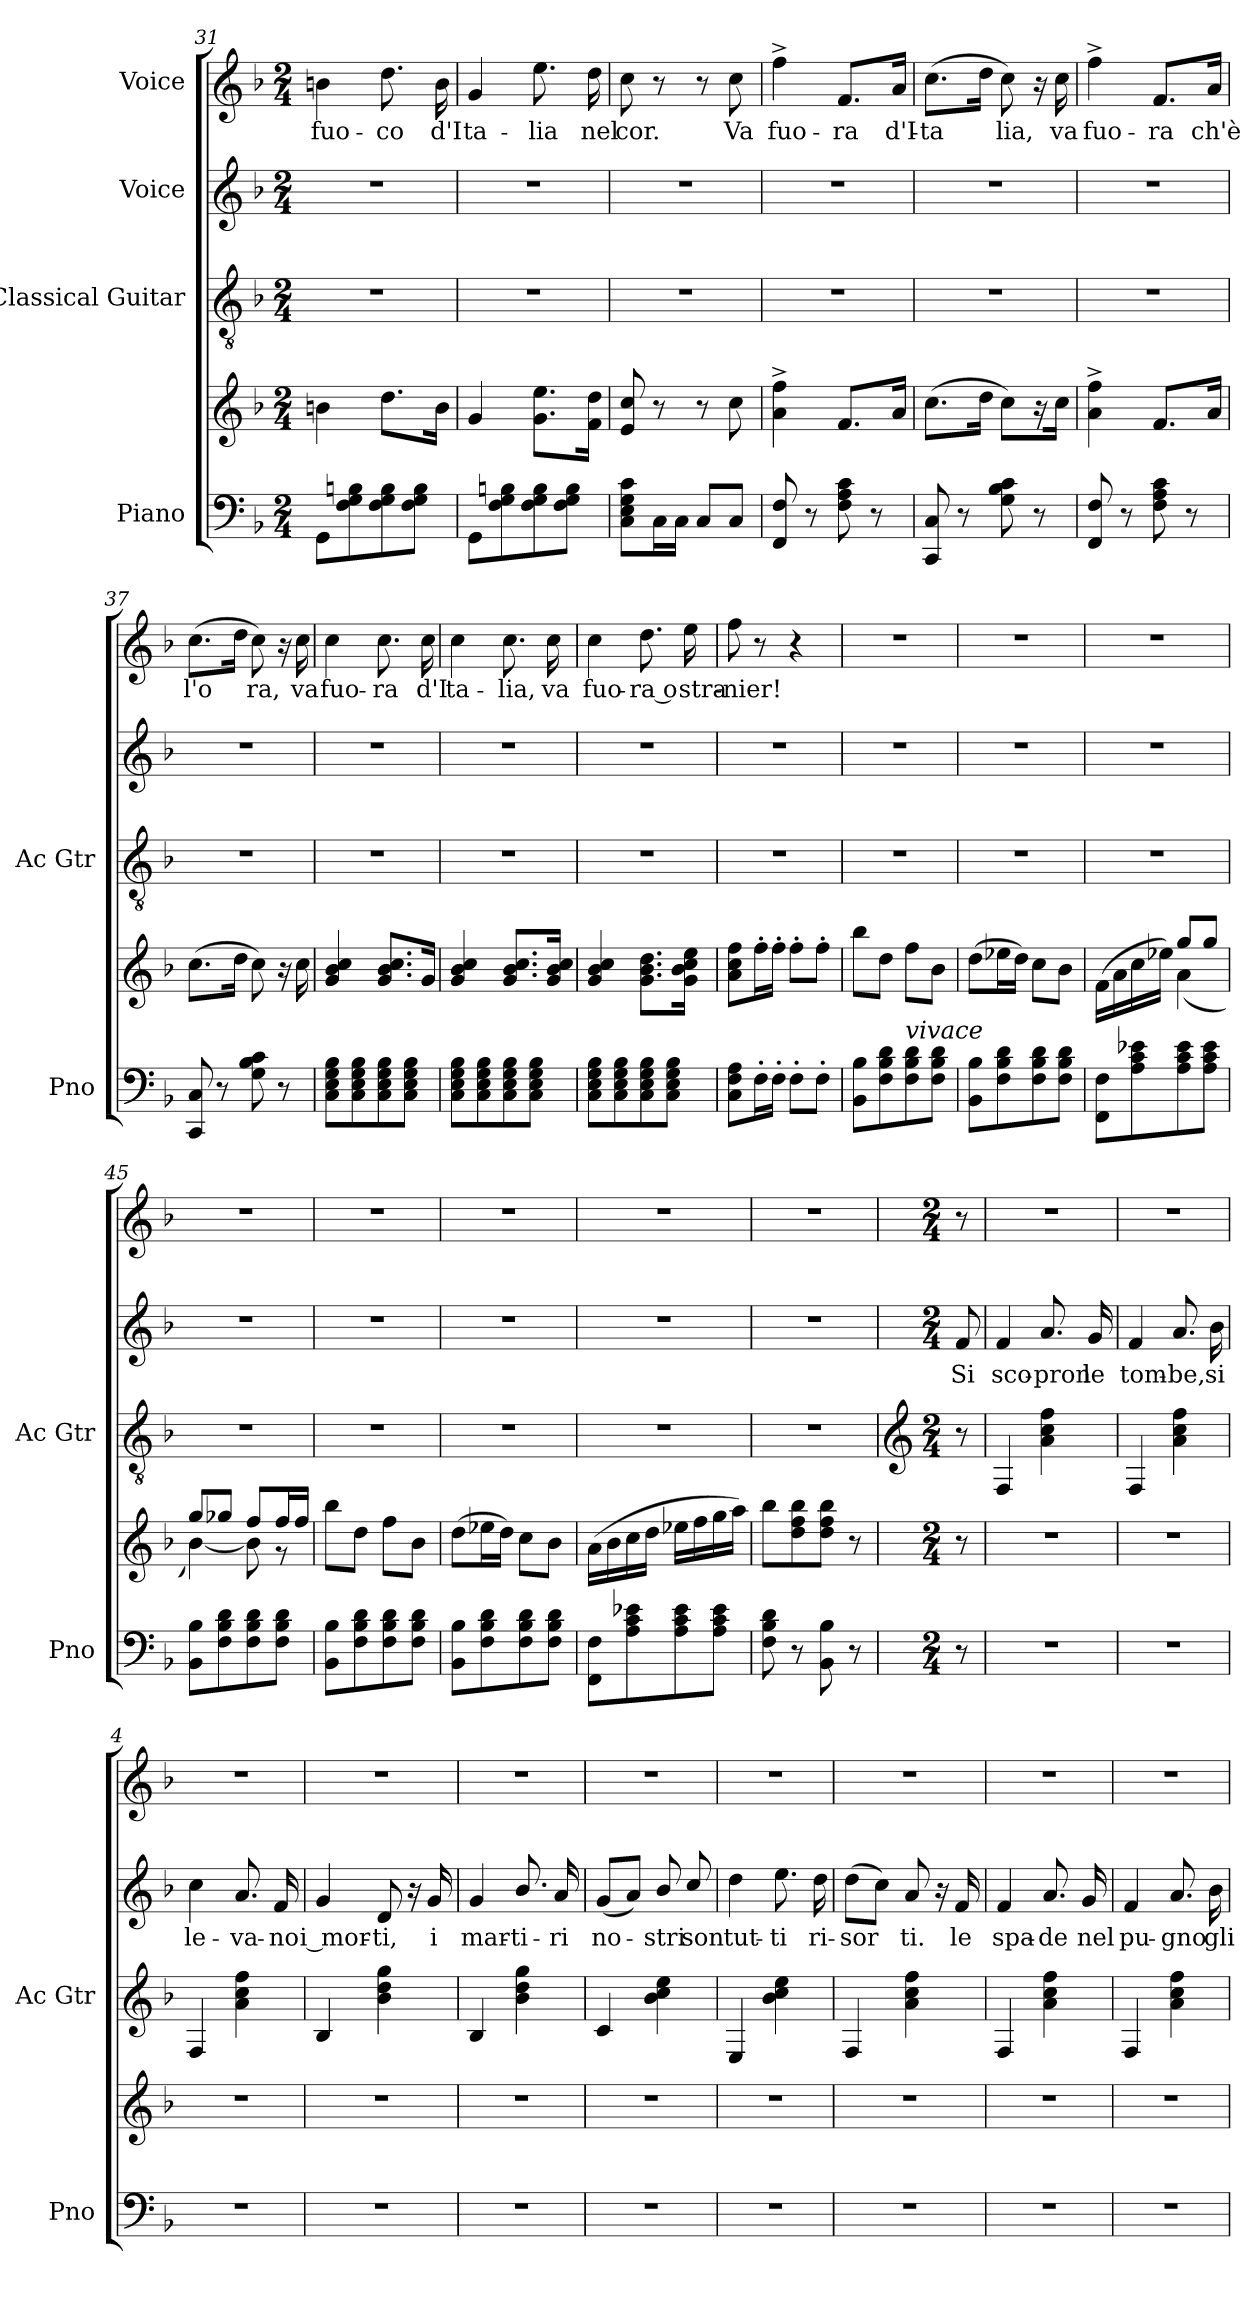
**kern	**kern	**kern	**kern	**text	**kern	**text
*part4	*part4	*part3	*part2	*part2	*part1	*part1
*staff5	*staff4	*staff3	*staff2	*staff2	*staff1	*staff1
*I"Piano	*	*I"Classical Guitar	*I"Voice	*	*I"Voice	*
*I'Pno	*	*I'Ac Gtr	*	*	*	*
!!LO:LB:g=z
*clefF4	*clefG2	*clefGv2	*clefG2	*	*clefG2	*
*k[b-]	*k[b-]	*k[b-]	*k[b-]	*	*k[b-]	*
*M2/4	*M2/4	*M2/4	*M2/4	*	*M2/4	*
=31	=31	=31	=31	=31	=31	=31
!	!	!	!	!	!	!LO:LY:b
8GG\L	4bn\	2r	2r	.	4bn\	fuo-
8F\ 8G\ 8Bn\	.	.	.	.	.	.
!	!	!	!	!	!	!LO:LY:b
8F\ 8G\ 8B\	8.dd\L	.	.	.	8.dd\	co
8F\ 8G\ 8B\J	.	.	.	.	.	.
!	!	!	!	!	!	!LO:LY:b
.	16b\Jk	.	.	.	16b\	d'I
=32	=32	=32	=32	=32	=32	=32
!	!	!	!	!	!	!LO:LY:b
8GG\L	4g/	2r	2r	.	4g/	ta-
8F\ 8G\ 8Bn\	.	.	.	.	.	.
!	!	!	!	!	!	!LO:LY:b
8F\ 8G\ 8B\	8.g\ 8.ee\L	.	.	.	8.ee\	lia
8F\ 8G\ 8B\J	.	.	.	.	.	.
!	!	!	!	!	!	!LO:LY:b
.	16f\ 16dd\Jk	.	.	.	16dd\	nel
=33	=33	=33	=33	=33	=33	=33
!	!	!	!	!	!	!LO:LY:b
8C\ 8E\ 8G\ 8c\L	8e/ 8cc/	2r	2r	.	8cc\	cor.
16C\L	8r	.	.	.	8r	.
16C\JJ	.	.	.	.	.	.
8C/L	8r	.	.	.	8r	.
!	!	!	!	!	!	!LO:LY:b
8C/J	8cc\	.	.	.	8cc\	Va
=34	=34	=34	=34	=34	=34	=34
!	!	!	!	!	!	!LO:LY:b
8FF/ 8F/	4a\^ 4ff\^	2r	2r	.	4ff^\	fuo-
8r	.	.	.	.	.	.
!	!	!	!	!	!	!LO:LY:b
8F\ 8A\ 8c\	8.f/L	.	.	.	8.f/L	ra
8r	.	.	.	.	.	.
!	!	!	!	!	!	!LO:LY:b
.	16a/Jk	.	.	.	16a/Jk	d'I-
=35	=35	=35	=35	=35	=35	=35
!	!	!	!	!	!	!LO:LY:b
8CC/ 8C/	(>8.cc\L	2r	2r	.	(>8.cc\L	ta
8r	.	.	.	.	.	.
.	16dd\Jk	.	.	.	16dd\Jk	.
!	!	!	!	!	!	!LO:LY:b
8G\ 8B-\ 8c\	8cc\L)	.	.	.	8cc\)	lia,
8r	16r	.	.	.	16r	.
!	!	!	!	!	!	!LO:LY:b
.	16cc\Jk	.	.	.	16cc\	va
=36	=36	=36	=36	=36	=36	=36
!	!	!	!	!	!	!LO:LY:b
8FF/ 8F/	4a\^ 4ff\^	2r	2r	.	4ff^\	fuo-
8r	.	.	.	.	.	.
!	!	!	!	!	!	!LO:LY:b
8F\ 8A\ 8c\	8.f/L	.	.	.	8.f/L	ra
8r	.	.	.	.	.	.
!	!	!	!	!	!	!LO:LY:b
.	16a/Jk	.	.	.	16a/Jk	ch'è
!!LO:LB:g=z
=37	=37	=37	=37	=37	=37	=37
!	!	!	!	!	!	!LO:LY:b
8CC/ 8C/	(>8.cc\L	2r	2r	.	(>8.cc\L	l'o
8r	.	.	.	.	.	.
.	16dd\Jk	.	.	.	16dd\Jk	.
!	!	!	!	!	!	!LO:LY:b
8G\ 8B-\ 8c\	8cc\)	.	.	.	8cc\)	ra,
8r	16r	.	.	.	16r	.
!	!	!	!	!	!	!LO:LY:b
.	16cc\	.	.	.	16cc\	va
=38	=38	=38	=38	=38	=38	=38
!	!	!	!	!	!	!LO:LY:b
8C\ 8E\ 8G\ 8B-\L	4g/ 4b-/ 4cc/	2r	2r	.	4cc\	fuo-
8C\ 8E\ 8G\ 8B-\	.	.	.	.	.	.
!	!	!	!	!	!	!LO:LY:b
8C\ 8E\ 8G\ 8B-\	8.g/ 8.b-/ 8.cc/L	.	.	.	8.cc\	ra
8C\ 8E\ 8G\ 8B-\J	.	.	.	.	.	.
!	!	!	!	!	!	!LO:LY:b
.	16g/Jk	.	.	.	16cc\	d'I
=39	=39	=39	=39	=39	=39	=39
!	!	!	!	!	!	!LO:LY:b
8C\ 8E\ 8G\ 8B-\L	4g/ 4b-/ 4cc/	2r	2r	.	4cc\	ta-
8C\ 8E\ 8G\ 8B-\	.	.	.	.	.	.
!	!	!	!	!	!	!LO:LY:b
8C\ 8E\ 8G\ 8B-\	8.g/ 8.b-/ 8.cc/L	.	.	.	8.cc\	lia,
8C\ 8E\ 8G\ 8B-\J	.	.	.	.	.	.
!	!	!	!	!	!	!LO:LY:b
.	16g/ 16b-/ 16cc/Jk	.	.	.	16cc\	va
=40	=40	=40	=40	=40	=40	=40
!	!	!	!	!	!	!LO:LY:b
8C\ 8E\ 8G\ 8B-\L	4g/ 4b-/ 4cc/	2r	2r	.	4cc\	fuo-
8C\ 8E\ 8G\ 8B-\	.	.	.	.	.	.
!	!	!	!	!	!	!LO:LY:b
8C\ 8E\ 8G\ 8B-\	8.g\ 8.b-\ 8.dd\L	.	.	.	8.dd\	ra o
8C\ 8E\ 8G\ 8B-\J	.	.	.	.	.	.
!	!	!	!	!	!	!LO:LY:b
.	16g\ 16b-\ 16cc\ 16ee\Jk	.	.	.	16ee\	stra-
=41	=41	=41	=41	=41	=41	=41
!	!	!	!	!	!	!LO:LY:b
8C\ 8F\ 8A\L	8a\ 8cc\ 8ff\L	2r	2r	.	8ff\	nier!
16F'\L	16ff'\L	.	.	.	8r	.
16F'\JJ	16ff'\JJ	.	.	.	.	.
8F'\L	8ff'\L	.	.	.	4r	.
8F'\J	8ff'\J	.	.	.	.	.
=42	=42	=42	=42	=42	=42	=42
*	*	*	*	*	*^	*
8BB-\ 8B-\L	8bb-\L	2r	2r	.	2r	4ryy	.
8F\ 8B-\ 8d\	8dd\J	.	.	.	.	.	.
*	*	*	*	*	*MM126	*	*
!LO:TX:a:i:t=vivace	!	!	!	!	!	!	!
8F\ 8B-\ 8d\	8ff\L	.	.	.	.	4ryy	.
8F\ 8B-\ 8d\J	8b-\J	.	.	.	.	.	.
*	*	*	*	*	*v	*v	*
!!LO:PB:g=z
=43	=43	=43	=43	=43	=43	=43
8BB-\ 8B-\L	(>8dd\L	2r	2r	.	2r	.
8F\ 8B-\ 8d\	16ee-X\L	.	.	.	.	.
.	16dd\JJ)	.	.	.	.	.
8F\ 8B-\ 8d\	8cc\L	.	.	.	.	.
8F\ 8B-\ 8d\J	8b-\J	.	.	.	.	.
=44	=44	=44	=44	=44	=44	=44
*	*^	*	*	*	*	*
8FF\ 8F\L	(>16f\LL	4ryy	2r	2r	.	2r	.
.	16a\	.	.	.	.	.	.
8A\ 8c\ 8e-X\	16cc\	.	.	.	.	.	.
.	16ee-X\JJ)	.	.	.	.	.	.
8A\ 8c\ 8e-\	8gg/L	(<4a\	.	.	.	.	.
8A\ 8c\ 8e-\J	8gg/J	.	.	.	.	.	.
=45	=45	=45	=45	=45	=45	=45	=45
8BB-\ 8B-\L	8gg/L	[4b-\)	2r	2r	.	2r	.
8F\ 8B-\ 8d\	8gg-X/J	.	.	.	.	.	.
8F\ 8B-\ 8d\	8ff/L	8b-\]	.	.	.	.	.
8F\ 8B-\ 8d\J	16ff/L	8r	.	.	.	.	.
.	16ff/JJ	.	.	.	.	.	.
*	*v	*v	*	*	*	*	*
=46	=46	=46	=46	=46	=46	=46
8BB-\ 8B-\L	8bb-\L	2r	2r	.	2r	.
8F\ 8B-\ 8d\	8dd\J	.	.	.	.	.
8F\ 8B-\ 8d\	8ff\L	.	.	.	.	.
8F\ 8B-\ 8d\J	8b-\J	.	.	.	.	.
=47	=47	=47	=47	=47	=47	=47
8BB-\ 8B-\L	(>8dd\L	2r	2r	.	2r	.
8F\ 8B-\ 8d\	16ee-X\L	.	.	.	.	.
.	16dd\JJ)	.	.	.	.	.
8F\ 8B-\ 8d\	8cc\L	.	.	.	.	.
8F\ 8B-\ 8d\J	8b-\J	.	.	.	.	.
=48	=48	=48	=48	=48	=48	=48
8FF\ 8F\L	(>16a\LL	2r	2r	.	2r	.
.	16b-\	.	.	.	.	.
8A\ 8c\ 8e-X\	16cc\	.	.	.	.	.
.	16dd\JJ	.	.	.	.	.
8A\ 8c\ 8e-\	16ee-X\LL	.	.	.	.	.
.	16ff\	.	.	.	.	.
8A\ 8c\ 8e-\J	16gg\	.	.	.	.	.
.	16aa\JJ)	.	.	.	.	.
=49	=49	=49	=49	=49	=49	=49
8F\ 8B-\ 8d\	8bb-\L	2r	2r	.	2r	.
8r	8dd\ 8ff\ 8bb-\	.	.	.	.	.
8BB-\ 8B-\	8dd\ 8ff\ 8bb-\J	.	.	.	.	.
8r	8r	.	.	.	.	.
!!LO:PB:g=z
=1	=1	=1	=1	=1	=1	=1
*	*	*clefG2	*	*	*	*
*M2/4	*M2/4	*M2/4	*M2/4	*	*M2/4	*
!	!	!	!	!LO:LY:b	!	!
8r	8r	8r	8f/	Si	8r	.
=2	=2	=2	=2	=2	=2	=2
!	!	!	!	!LO:LY:b	!	!
2r	2r	4F/	4f/	sco-	2r	.
!	!	!	!	!LO:LY:b	!	!
.	.	4a\ 4cc\ 4ff\	8.a/	pron	.	.
!	!	!	!	!LO:LY:b	!	!
.	.	.	16g/	le	.	.
=3	=3	=3	=3	=3	=3	=3
!	!	!	!	!LO:LY:b	!	!
2r	2r	4F/	4f/	tom-	2r	.
!	!	!	!	!LO:LY:b	!	!
.	.	4a\ 4cc\ 4ff\	8.a/	be,	.	.
!	!	!	!	!LO:LY:b	!	!
.	.	.	16b-\	si	.	.
=4	=4	=4	=4	=4	=4	=4
!	!	!	!	!LO:LY:b	!	!
2r	2r	4F/	4cc\	le-	2r	.
!	!	!	!	!LO:LY:b	!	!
.	.	4a\ 4cc\ 4ff\	8.a/	va-	.	.
!	!	!	!	!LO:LY:b	!	!
.	.	.	16f/	no	.	.
=5	=5	=5	=5	=5	=5	=5
!	!	!	!	!LO:LY:b	!	!
2r	2r	4B-/	4g/	i mor-	2r	.
!	!	!	!	!LO:LY:b	!	!
.	.	4b-\ 4dd\ 4gg\	8d/	ti,	.	.
.	.	.	16r	.	.	.
!	!	!	!	!LO:LY:b	!	!
.	.	.	16g/	i	.	.
=6	=6	=6	=6	=6	=6	=6
!	!	!	!	!LO:LY:b	!	!
2r	2r	4B-/	4g/	mar-	2r	.
!	!	!	!	!LO:LY:b	!	!
.	.	4b-\ 4dd\ 4gg\	8.b-/	ti-	.	.
!	!	!	!	!LO:LY:b	!	!
.	.	.	16a/	ri	.	.
=7	=7	=7	=7	=7	=7	=7
!	!	!	!	!LO:LY:b	!	!
2r	2r	4c/	(<8g/L	no-	2r	.
.	.	.	8a/J)	.	.	.
!	!	!	!	!LO:LY:b	!	!
.	.	4b-\ 4cc\ 4ee\	8b-/	-stri	.	.
!	!	!	!	!LO:LY:b	!	!
.	.	.	8cc/	son	.	.
!!LO:LB:g=z
=8	=8	=8	=8	=8	=8	=8
!	!	!	!	!LO:LY:b	!	!
2r	2r	4E/	4dd\	tut-	2r	.
!	!	!	!	!LO:LY:b	!	!
.	.	4b-\ 4cc\ 4ee\	8.ee\	ti	.	.
!	!	!	!	!LO:LY:b	!	!
.	.	.	16dd\	ri-	.	.
=9	=9	=9	=9	=9	=9	=9
!	!	!	!	!LO:LY:b	!	!
2r	2r	4F/	(>8dd\L	-sor	2r	.
.	.	.	8cc\J)	.	.	.
!	!	!	!	!LO:LY:b	!	!
.	.	4a\ 4cc\ 4ff\	8a/	ti.	.	.
.	.	.	16r	.	.	.
!	!	!	!	!LO:LY:b	!	!
.	.	.	16f/	le	.	.
=10	=10	=10	=10	=10	=10	=10
!	!	!	!	!LO:LY:b	!	!
2r	2r	4F/	4f/	spa-	2r	.
!	!	!	!	!LO:LY:b	!	!
.	.	4a\ 4cc\ 4ff\	8.a/	de	.	.
!	!	!	!	!LO:LY:b	!	!
.	.	.	16g/	nel	.	.
=11	=11	=11	=11	=11	=11	=11
!	!	!	!	!LO:LY:b	!	!
2r	2r	4F/	4f/	pu-	2r	.
!	!	!	!	!LO:LY:b	!	!
.	.	4a\ 4cc\ 4ff\	8.a/	gno	.	.
!	!	!	!	!LO:LY:b	!	!
.	.	.	16b-\	gli	.	.
=	=	=	=	=	=	=
*-	*-	*-	*-	*-	*-	*-
